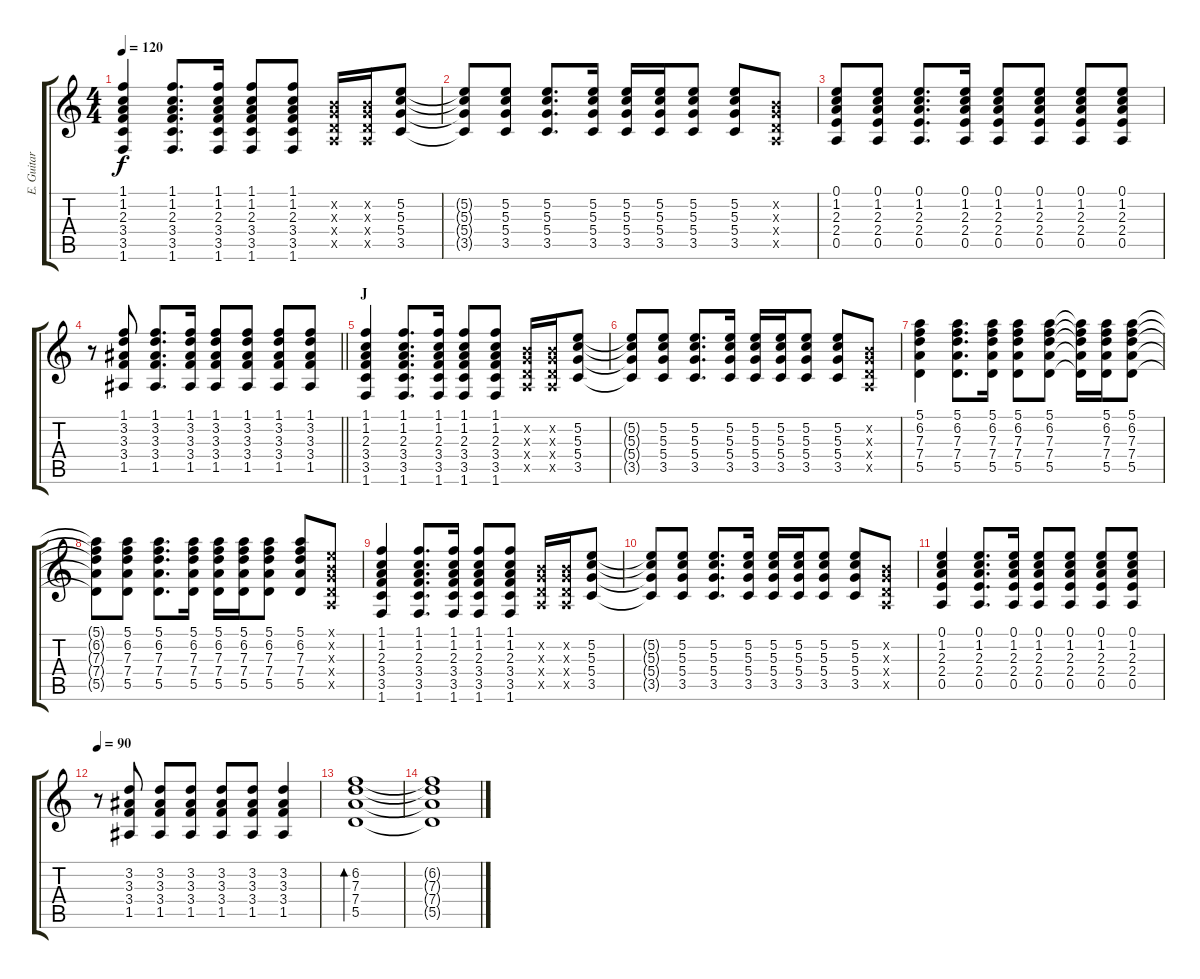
\track ("E. Guitar I" "E. Guitar ") {instrument electricguitarjazz}
\staff {score tabs}
\tuning (E4 B3 G3 D3 A2 E2) {hide}
\ts (4 4)
\tempo 120
\clef g2
\ks c
(1.1 1.2 2.3 3.4 3.5 1.6).4{dy f} (1.1 1.2 2.3 3.4 3.5 1.6).8{d} (1.1 1.2 2.3 3.4 3.5 1.6).16 (1.1 1.2 2.3 3.4 3.5 1.6).8 (1.1 1.2 2.3 3.4 3.5 1.6).8 (0.2{x} 0.3{x} 0.4{x} 0.5{x}).16 (0.2{x} 0.3{x} 0.4{x} 0.5{x}).16 (5.2 5.3 5.4 3.5).8 |
(5.2{t} 5.3{t} 5.4{t} 3.5{t}).8 (5.2 5.3 5.4 3.5).8 (5.2 5.3 5.4 3.5).8{d} (5.2 5.3 5.4 3.5).16 (5.2 5.3 5.4 3.5).16 (5.2 5.3 5.4 3.5).16 (5.2 5.3 5.4 3.5).8 (5.2 5.3 5.4 3.5).8 (0.2{x} 0.3{x} 0.4{x} 0.5{x}).8 |
(0.1 1.2 2.3 2.4 0.5).8 (0.1 1.2 2.3 2.4 0.5).8 (0.1 1.2 2.3 2.4 0.5).8{d} (0.1 1.2 2.3 2.4 0.5).16 (0.1 1.2 2.3 2.4 0.5).8 (0.1 1.2 2.3 2.4 0.5).8 (0.1 1.2 2.3 2.4 0.5).8 (0.1 1.2 2.3 2.4 0.5).8 |
\barLineRight lightlight
r.8 (1.1 3.2 3.3 3.4 1.5).8 (1.1 3.2 3.3 3.4 1.5).8{d} (1.1 3.2 3.3 3.4 1.5).16 (1.1 3.2 3.3 3.4 1.5).8 (1.1 3.2 3.3 3.4 1.5).8 (1.1 3.2 3.3 3.4 1.5).8 (1.1 3.2 3.3 3.4 1.5).8 |
\section ("" "J")
(1.1 1.2 2.3 3.4 3.5 1.6).4 (1.1 1.2 2.3 3.4 3.5 1.6).8{d} (1.1 1.2 2.3 3.4 3.5 1.6).16 (1.1 1.2 2.3 3.4 3.5 1.6).8 (1.1 1.2 2.3 3.4 3.5 1.6).8 (0.2{x} 0.3{x} 0.4{x} 0.5{x}).16 (0.2{x} 0.3{x} 0.4{x} 0.5{x}).16 (5.2 5.3 5.4 3.5).8 |
(5.2{t} 5.3{t} 5.4{t} 3.5{t}).8 (5.2 5.3 5.4 3.5).8 (5.2 5.3 5.4 3.5).8{d} (5.2 5.3 5.4 3.5).16 (5.2 5.3 5.4 3.5).16 (5.2 5.3 5.4 3.5).16 (5.2 5.3 5.4 3.5).8 (5.2 5.3 5.4 3.5).8 (0.2{x} 0.3{x} 0.4{x} 0.5{x}).8 |
(5.1 6.2 7.3 7.4 5.5).4 (5.1 6.2 7.3 7.4 5.5).8{d} (5.1 6.2 7.3 7.4 5.5).16 (5.1 6.2 7.3 7.4 5.5).8 (5.1 6.2 7.3 7.4 5.5).8 (5.1{t} 6.2{t} 7.3{t} 7.4{t} 5.5{t}).16 (5.1 6.2 7.3 7.4 5.5).16 (5.1 6.2 7.3 7.4 5.5).8 |
(5.1{t} 6.2{t} 7.3{t} 7.4{t} 5.5{t}).8 (5.1 6.2 7.3 7.4 5.5).8 (5.1 6.2 7.3 7.4 5.5).8{d} (5.1 6.2 7.3 7.4 5.5).16 (5.1 6.2 7.3 7.4 5.5).16 (5.1 6.2 7.3 7.4 5.5).16 (5.1 6.2 7.3 7.4 5.5).8 (5.1 6.2 7.3 7.4 5.5).8 (0.1{x} 0.2{x} 0.3{x} 0.4{x} 0.5{x}).8 |
(1.1 1.2 2.3 3.4 3.5 1.6).4 (1.1 1.2 2.3 3.4 3.5 1.6).8{d} (1.1 1.2 2.3 3.4 3.5 1.6).16 (1.1 1.2 2.3 3.4 3.5 1.6).8 (1.1 1.2 2.3 3.4 3.5 1.6).8 (0.2{x} 0.3{x} 0.4{x} 0.5{x}).16 (0.2{x} 0.3{x} 0.4{x} 0.5{x}).16 (5.2 5.3 5.4 3.5).8 |
(5.2{t} 5.3{t} 5.4{t} 3.5{t}).8 (5.2 5.3 5.4 3.5).8 (5.2 5.3 5.4 3.5).8{d} (5.2 5.3 5.4 3.5).16 (5.2 5.3 5.4 3.5).16 (5.2 5.3 5.4 3.5).16 (5.2 5.3 5.4 3.5).8 (5.2 5.3 5.4 3.5).8 (0.2{x} 0.3{x} 0.4{x} 0.5{x}).8 |
(0.1 1.2 2.3 2.4 0.5).4 (0.1 1.2 2.3 2.4 0.5).8{d} (0.1 1.2 2.3 2.4 0.5).16 (0.1 1.2 2.3 2.4 0.5).8 (0.1 1.2 2.3 2.4 0.5).8 (0.1 1.2 2.3 2.4 0.5).8 (0.1 1.2 2.3 2.4 0.5).8 |
\tempo 90
r.8 (3.2 3.3 3.4 1.5).8 (3.2 3.3 3.4 1.5).8 (3.2 3.3 3.4 1.5).8 (3.2 3.3 3.4 1.5).8 (3.2 3.3 3.4 1.5).8 (3.2 3.3 3.4 1.5).4 |
(6.2 7.3 7.4 5.5).1{bd 120} |
(6.2{t} 7.3{t} 7.4{t} 5.5{t}).1
